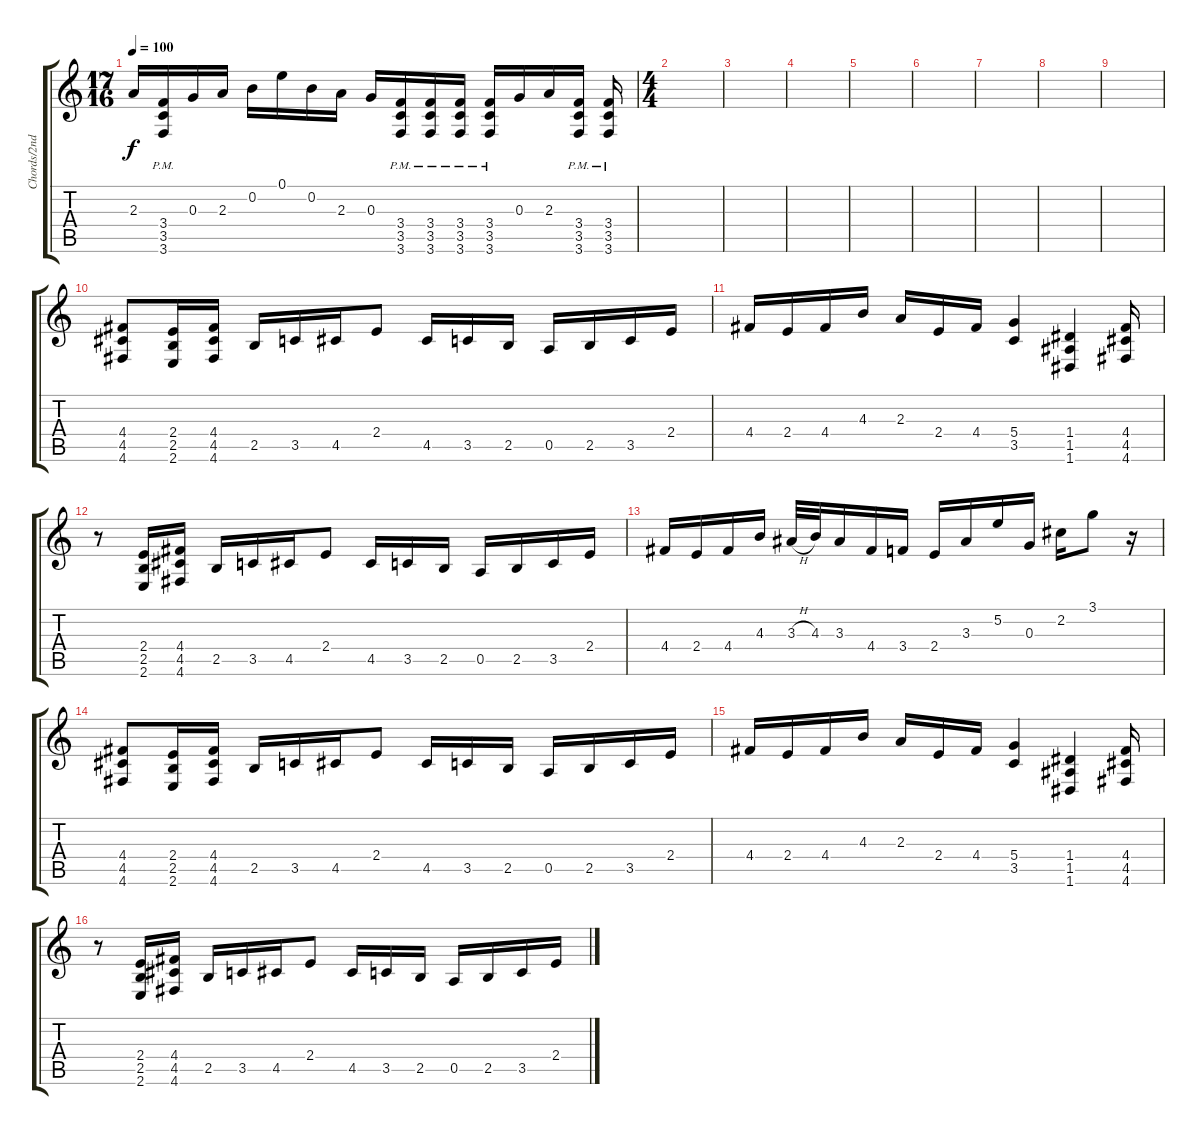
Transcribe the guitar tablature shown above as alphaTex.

\track ("Chords/2nd Lead" "Chords/2nd") {instrument distortionguitar}
\staff {score tabs}
\tuning (E4 B3 G3 D3 A2 D2) {hide}
\ts (17 16)
\tempo 100
\clef g2
\ks c
2.3.16{dy f} (3.4{pm} 3.5{pm} 3.6{pm}).16 0.3.16 2.3.16 0.2.16 0.1.16 0.2.16 2.3.16 0.3.16 (3.4{pm} 3.5{pm} 3.6{pm}).16 (3.4{pm} 3.5{pm} 3.6{pm}).16 (3.4{pm} 3.5{pm} 3.6{pm}).16 (3.4{pm} 3.5{pm} 3.6{pm}).16 0.3.16 2.3.16 (3.4{pm} 3.5{pm} 3.6{pm}).16 (3.4{pm} 3.5{pm} 3.6{pm}).16 |
\ts (4 4)
|
|
|
|
|
|
|
|
(4.4 4.5 4.6).8 (2.4 2.5 2.6).16 (4.4 4.5 4.6).16 2.5.16 3.5.16 4.5.16 2.4.8 4.5.16 3.5.16 2.5.16 0.5.16 2.5.16 3.5.16 2.4.16 |
4.4.16 2.4.16 4.4.16 4.3.16 2.3.16 2.4.16 4.4.16 (5.4 3.5).4 (1.4 1.5 1.6).4 (4.4 4.5 4.6).16 |
r.8 (2.4 2.5 2.6).16 (4.4 4.5 4.6).16 2.5.16 3.5.16 4.5.16 2.4.8 4.5.16 3.5.16 2.5.16 0.5.16 2.5.16 3.5.16 2.4.16 |
4.4.16 2.4.16 4.4.16 4.3.16 3.3{h}.32 4.3.32 3.3.16 4.4.16 3.4.16 2.4.16 3.3.16 5.2.16 0.3.16 2.2.16 3.1.8 r.16 |
(4.4 4.5 4.6).8 (2.4 2.5 2.6).16 (4.4 4.5 4.6).16 2.5.16 3.5.16 4.5.16 2.4.8 4.5.16 3.5.16 2.5.16 0.5.16 2.5.16 3.5.16 2.4.16 |
4.4.16 2.4.16 4.4.16 4.3.16 2.3.16 2.4.16 4.4.16 (5.4 3.5).4 (1.4 1.5 1.6).4 (4.4 4.5 4.6).16 |
r.8 (2.4 2.5 2.6).16 (4.4 4.5 4.6).16 2.5.16 3.5.16 4.5.16 2.4.8 4.5.16 3.5.16 2.5.16 0.5.16 2.5.16 3.5.16 2.4.16
